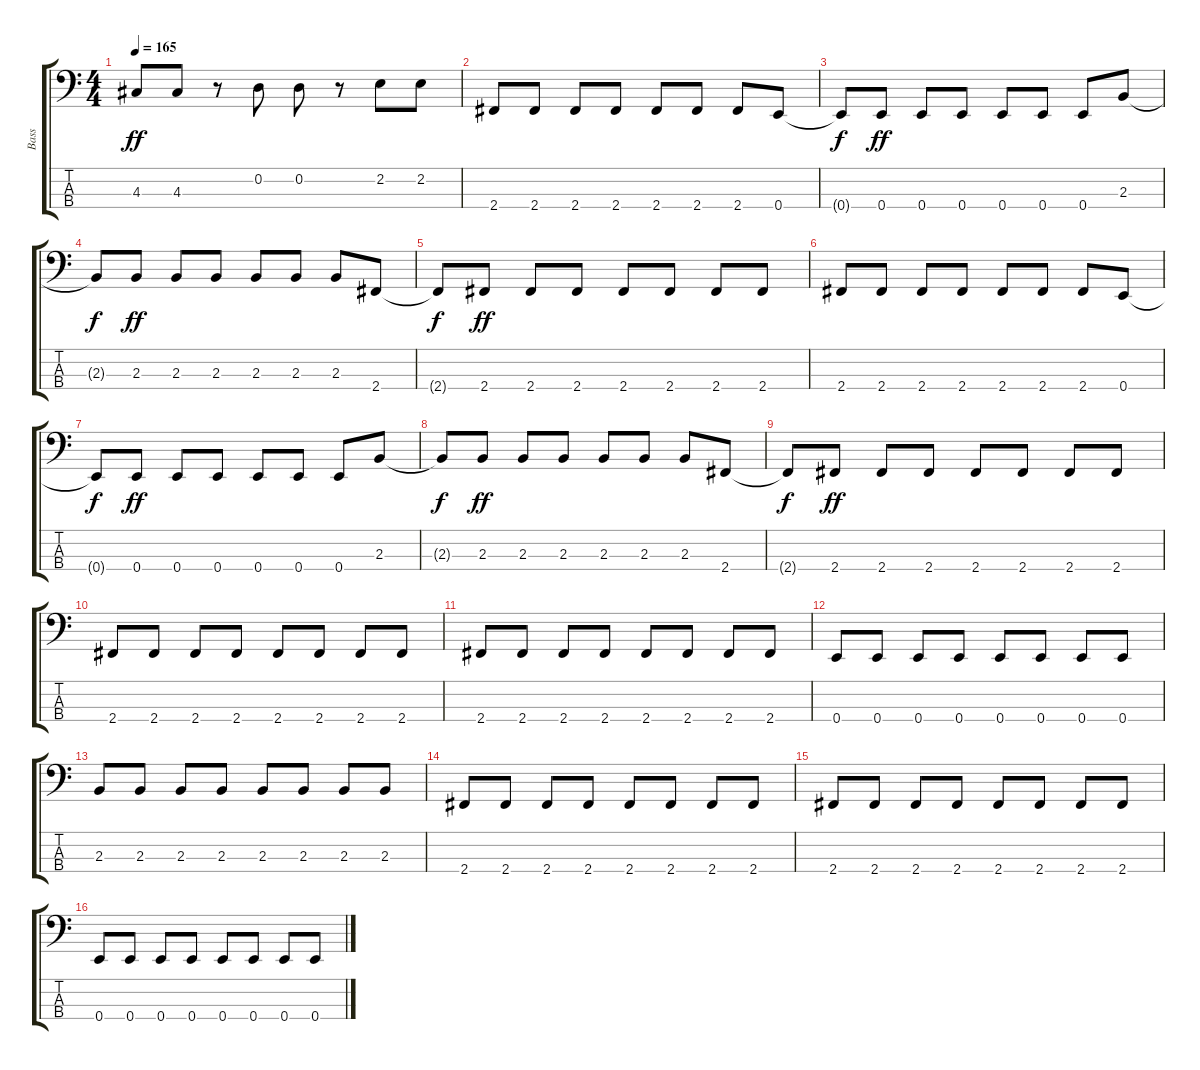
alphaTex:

\track ("Bass" "Bass") {instrument electricbasspick}
\staff {score tabs}
\tuning (G2 D2 A1 E1) {hide}
\ts (4 4)
\tempo 165
\clef f4
\ks c
4.3.8{dy ff} 4.3.8 r.8 0.2.8 0.2.8 r.8 2.2.8 2.2.8 |
2.4.8 2.4.8 2.4.8 2.4.8 2.4.8 2.4.8 2.4.8 0.4.8 |
0.4{t}.8{dy f} 0.4.8{dy ff} 0.4.8 0.4.8 0.4.8 0.4.8 0.4.8 2.3.8 |
2.3{t}.8{dy f} 2.3.8{dy ff} 2.3.8 2.3.8 2.3.8 2.3.8 2.3.8 2.4.8 |
2.4{t}.8{dy f} 2.4.8{dy ff} 2.4.8 2.4.8 2.4.8 2.4.8 2.4.8 2.4.8 |
2.4.8 2.4.8 2.4.8 2.4.8 2.4.8 2.4.8 2.4.8 0.4.8 |
0.4{t}.8{dy f} 0.4.8{dy ff} 0.4.8 0.4.8 0.4.8 0.4.8 0.4.8 2.3.8 |
2.3{t}.8{dy f} 2.3.8{dy ff} 2.3.8 2.3.8 2.3.8 2.3.8 2.3.8 2.4.8 |
2.4{t}.8{dy f} 2.4.8{dy ff} 2.4.8 2.4.8 2.4.8 2.4.8 2.4.8 2.4.8 |
2.4.8 2.4.8 2.4.8 2.4.8 2.4.8 2.4.8 2.4.8 2.4.8 |
2.4.8 2.4.8 2.4.8 2.4.8 2.4.8 2.4.8 2.4.8 2.4.8 |
0.4.8 0.4.8 0.4.8 0.4.8 0.4.8 0.4.8 0.4.8 0.4.8 |
2.3.8 2.3.8 2.3.8 2.3.8 2.3.8 2.3.8 2.3.8 2.3.8 |
2.4.8 2.4.8 2.4.8 2.4.8 2.4.8 2.4.8 2.4.8 2.4.8 |
2.4.8 2.4.8 2.4.8 2.4.8 2.4.8 2.4.8 2.4.8 2.4.8 |
0.4.8 0.4.8 0.4.8 0.4.8 0.4.8 0.4.8 0.4.8 0.4.8
